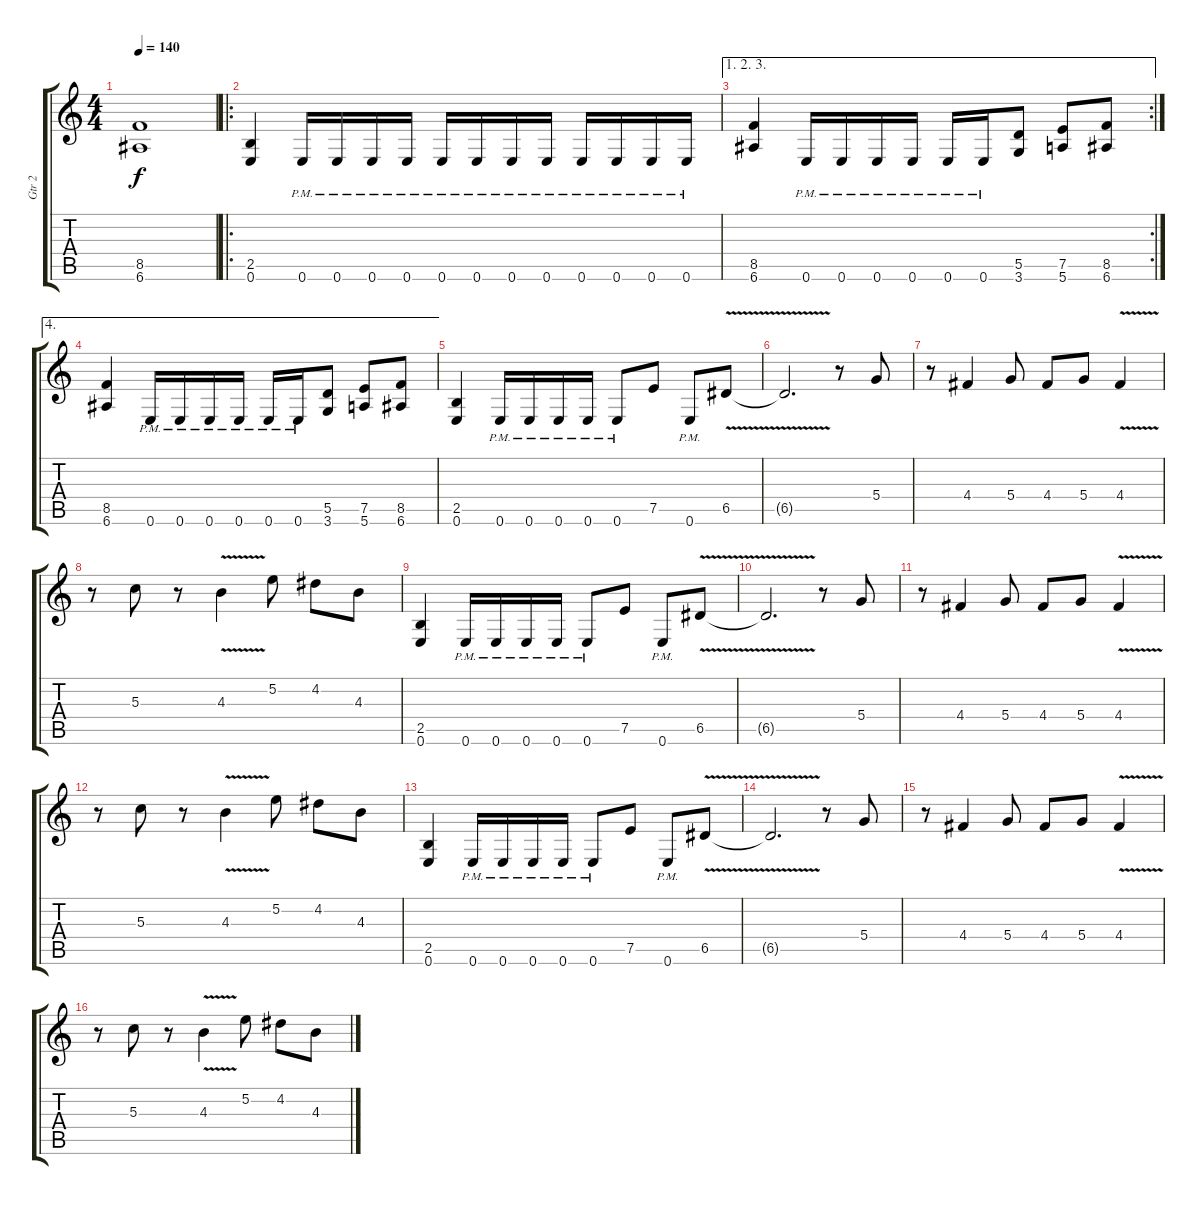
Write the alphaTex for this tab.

\track ("Gtr 2" "Gtr 2") {instrument distortionguitar}
\staff {score tabs}
\tuning (E4 B3 G3 D3 A2 E2) {hide}
\ts (4 4)
\tempo 140
\clef g2
\ks c
(8.5{t} 6.6{t}).1{dy f} |
\ro
(2.5 0.6).4 0.6{pm}.16 0.6{pm}.16 0.6{pm}.16 0.6{pm}.16 0.6{pm}.16 0.6{pm}.16 0.6{pm}.16 0.6{pm}.16 0.6{pm}.16 0.6{pm}.16 0.6{pm}.16 0.6{pm}.16 |
\ae (1 2 3)
\rc 2
(8.5 6.6).4 0.6{pm}.16 0.6{pm}.16 0.6{pm}.16 0.6{pm}.16 0.6{pm}.16 0.6{pm}.16 (5.5 3.6).8 (7.5 5.6).8 (8.5 6.6).8 |
\ae 4
(8.5 6.6).4 0.6{pm}.16 0.6{pm}.16 0.6{pm}.16 0.6{pm}.16 0.6{pm}.16 0.6{pm}.16 (5.5 3.6).8 (7.5 5.6).8 (8.5 6.6).8 |
(2.5 0.6).4 0.6{pm}.16 0.6{pm}.16 0.6{pm}.16 0.6{pm}.16 0.6{pm}.8 7.5.8 0.6{pm}.8 6.5{v}.8 |
6.5{t}.2{d} r.8 5.4.8 |
r.8 4.4.4 5.4.8 4.4.8 5.4.8 4.4{v}.4 |
r.8 5.3.8 r.8 4.3{v}.4 5.2.8 4.2.8 4.3.8 |
(2.5 0.6).4 0.6{pm}.16 0.6{pm}.16 0.6{pm}.16 0.6{pm}.16 0.6{pm}.8 7.5.8 0.6{pm}.8 6.5{v}.8 |
6.5{t}.2{d} r.8 5.4.8 |
r.8 4.4.4 5.4.8 4.4.8 5.4.8 4.4{v}.4 |
r.8 5.3.8 r.8 4.3{v}.4 5.2.8 4.2.8 4.3.8 |
(2.5 0.6).4 0.6{pm}.16 0.6{pm}.16 0.6{pm}.16 0.6{pm}.16 0.6{pm}.8 7.5.8 0.6{pm}.8 6.5{v}.8 |
6.5{t}.2{d} r.8 5.4.8 |
r.8 4.4.4 5.4.8 4.4.8 5.4.8 4.4{v}.4 |
r.8 5.3.8 r.8 4.3{v}.4 5.2.8 4.2.8 4.3.8
